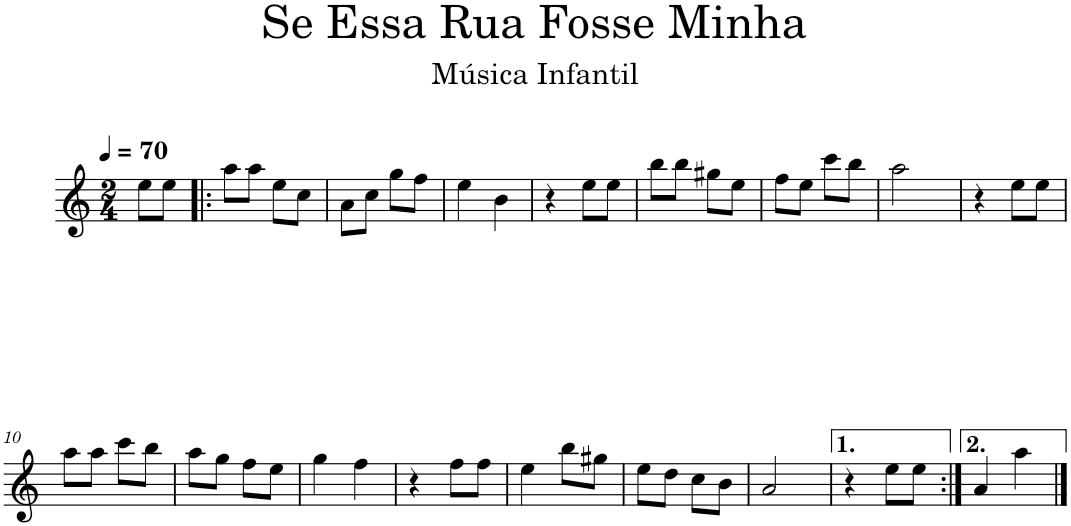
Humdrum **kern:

**kern
*part1
*staff1
*I"Saxofone Tenor
*I'Sax. Tn.
*clefG2
*Trd8c14
*k[]
*M2/4
*MM70
=1
8ee\L
8ee\J
=2!|:
8aa\L
8aa\J
8ee\L
8cc\J
=3
8a\L
8cc\J
8gg\L
8ff\J
=4
4ee\
4b\
=5
4r
8ee\L
8ee\J
=6
8bb\L
8bb\J
8gg#X\L
8ee\J
=7
8ff\L
8ee\J
8ccc\L
8bb\J
=8
2aa\
=9
4r
8ee\L
8ee\J
!!LO:LB:g=z
=10
8aa\L
8aa\J
8ccc\L
8bb\J
=11
8aa\L
8gg\J
8ff\L
8ee\J
=12
4gg\
4ff\
=13
4r
8ff\L
8ff\J
=14
4ee\
8bb\L
8gg#X\J
=15
8ee\L
8dd\J
8cc\L
8b\J
=16
2a/
=17
4r
8ee\L
8ee\J
=18:|!
4a/
4aa\
==
*-
